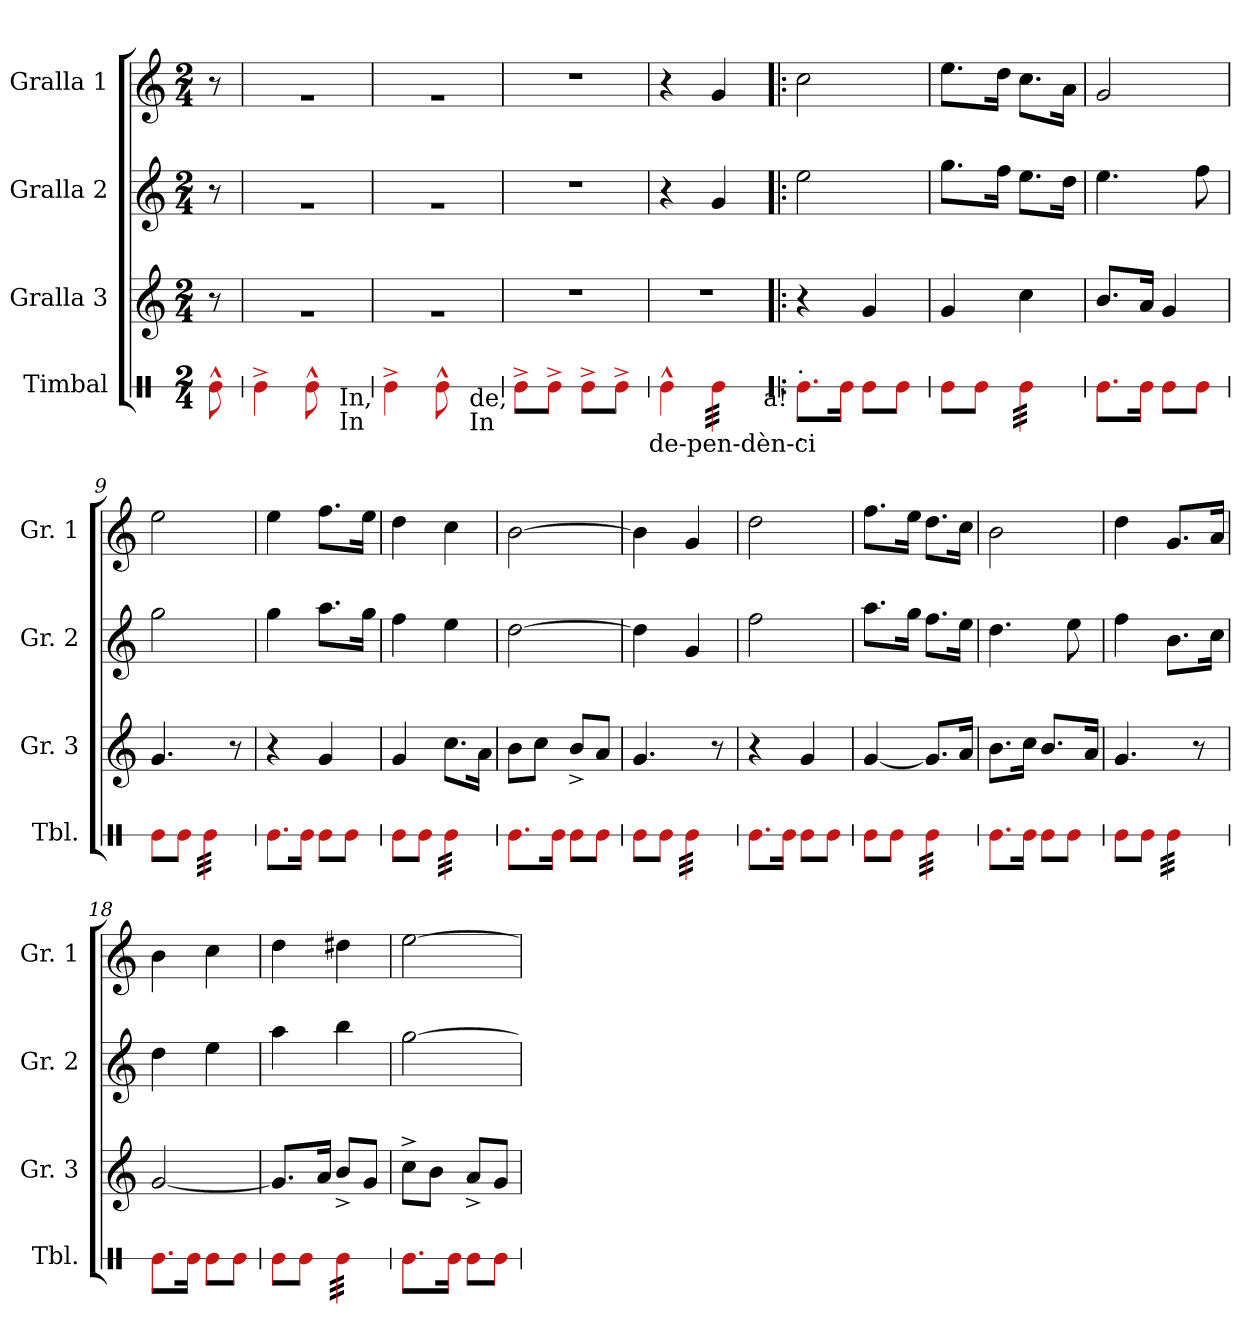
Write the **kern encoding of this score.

**kern	**kern	**kern	**kern
*part4	*part3	*part2	*part1
*staff4	*staff3	*staff2	*staff1
*I"Timbal	*I"Gralla 3	*I"Gralla 2	*I"Gralla 1
*I'Tbl.	*I'Gr. 3	*I'Gr. 2	*I'Gr. 1
*stria1	*	*	*
*clefX	*clefG2	*clefG2	*clefG2
*k[]	*k[]	*k[]	*k[]
*M2/4	*M2/4	*M2/4	*M2/4
*MM80	*MM80	*MM80	*MM80
=1	=1	=1	=1
8e^^\	8r	8r	8r
=2	=2	=2	=2
4e^\	2rg	2rg	2rg
8e^^\	.	.	.
!LO:TX:b:t=In,	!	!	!
!LO:TX:b:t=In	!	!	!
8ryy	.	.	.
=3	=3	=3	=3
4e^\	2rg	2rg	2rg
8e^^\	.	.	.
!LO:TX:b:t=de,	!	!	!
!LO:TX:b:t=In	!	!	!
8ryy	.	.	.
=4	=4	=4	=4
8e^\L	2r	2r	2r
8e^\J	.	.	.
8e^\L	.	.	.
8e^\J	.	.	.
!LO:TX:b:t=de-pen-dèn-ci	!	!	!
=5	=5	=5	=5
4e^^\	2r	4r	4r
*tremolo	*	*	*
32e\LLL	.	4g/	4g/
32e\	.	.	.
32e\	.	.	.
32e\	.	.	.
32e\	.	.	.
32e\	.	.	.
32e\	.	.	.
32e\JJJ	.	.	.
*Xtremolo	*	*	*
!LO:TX:b:t=a!	!	!	!
=6!|:	=6!|:	=6!|:	=6!|:
!LO:TX:b:t=.	!	!	!
!LO:TX:a:t=.	!	!	!
8.e\L	4r	2ee\	2cc\
16e\Jk	.	.	.
8e\L	4g/	.	.
8e\J	.	.	.
=7	=7	=7	=7
8e\L	4g/	8.gg\L	8.ee\L
8e\J	.	.	.
.	.	16ff\Jk	16dd\Jk
*tremolo	*	*	*
32e\LLL	4cc\	8.ee\L	8.cc\L
32e\	.	.	.
32e\	.	.	.
32e\	.	.	.
32e\	.	.	.
32e\	.	.	.
32e\	.	16dd\Jk	16a\Jk
32e\JJJ	.	.	.
*Xtremolo	*	*	*
=8	=8	=8	=8
8.e\L	8.b/L	4.ee\	2g/
16e\Jk	16a/Jk	.	.
8e\L	4g/	.	.
8e\J	.	8ff\	.
=9	=9	=9	=9
8e\L	4.g/	2gg\	2ee\
8e\J	.	.	.
*tremolo	*	*	*
32e\LLL	.	.	.
32e\	.	.	.
32e\	.	.	.
32e\	.	.	.
32e\	8r	.	.
32e\	.	.	.
32e\	.	.	.
32e\JJJ	.	.	.
*Xtremolo	*	*	*
=10	=10	=10	=10
8.e\L	4r	4gg\	4ee\
16e\Jk	.	.	.
8e\L	4g/	8.aa\L	8.ff\L
8e\J	.	.	.
.	.	16gg\Jk	16ee\Jk
!!LO:LB:g=z
=11	=11	=11	=11
8e\L	4g/	4ff\	4dd\
8e\J	.	.	.
*tremolo	*	*	*
32e\LLL	8.cc\L	4ee\	4cc\
32e\	.	.	.
32e\	.	.	.
32e\	.	.	.
32e\	.	.	.
32e\	.	.	.
32e\	16a\Jk	.	.
32e\JJJ	.	.	.
*Xtremolo	*	*	*
=12	=12	=12	=12
8.e\L	8b\L	[2dd\	[2b\
.	8cc\J	.	.
16e\Jk	.	.	.
8e\L	8b^/L	.	.
8e\J	8a/J	.	.
=13	=13	=13	=13
8e\L	4.g/	4dd\]	4b\]
8e\J	.	.	.
*tremolo	*	*	*
32e\LLL	.	4g/	4g/
32e\	.	.	.
32e\	.	.	.
32e\	.	.	.
32e\	8r	.	.
32e\	.	.	.
32e\	.	.	.
32e\JJJ	.	.	.
*Xtremolo	*	*	*
=14	=14	=14	=14
8.e\L	4r	2ff\	2dd\
16e\Jk	.	.	.
8e\L	4g/	.	.
8e\J	.	.	.
=15	=15	=15	=15
8e\L	[4g/	8.aa\L	8.ff\L
8e\J	.	.	.
.	.	16gg\Jk	16ee\Jk
*tremolo	*	*	*
32e\LLL	8.g/L]	8.ff\L	8.dd\L
32e\	.	.	.
32e\	.	.	.
32e\	.	.	.
32e\	.	.	.
32e\	.	.	.
32e\	16a/Jk	16ee\Jk	16cc\Jk
32e\JJJ	.	.	.
*Xtremolo	*	*	*
=16	=16	=16	=16
8.e\L	8.b\L	4.dd\	2b\
16e\Jk	16cc\Jk	.	.
8e\L	8.b/L	.	.
8e\J	.	8ee\	.
.	16a/Jk	.	.
=17	=17	=17	=17
8e\L	4.g/	4ff\	4dd\
8e\J	.	.	.
*tremolo	*	*	*
32e\LLL	.	8.b\L	8.g/L
32e\	.	.	.
32e\	.	.	.
32e\	.	.	.
32e\	8r	.	.
32e\	.	.	.
32e\	.	16cc\Jk	16a/Jk
32e\JJJ	.	.	.
*Xtremolo	*	*	*
=18	=18	=18	=18
8.e\L	[2g/	4dd\	4b\
16e\Jk	.	.	.
8e\L	.	4ee\	4cc\
8e\J	.	.	.
=19	=19	=19	=19
8e\L	8.g/L]	4aa\	4dd\
8e\J	.	.	.
.	16a/Jk	.	.
*tremolo	*	*	*
32e\LLL	8b^/L	4bb\	4dd#X\
32e\	.	.	.
32e\	.	.	.
32e\	.	.	.
32e\	8g/J	.	.
32e\	.	.	.
32e\	.	.	.
32e\JJJ	.	.	.
*Xtremolo	*	*	*
=20	=20	=20	=20
8.e\L	8cc^\L	[2gg\	[2ee\
.	8b\J	.	.
16e\Jk	.	.	.
8e\L	8a^/L	.	.
8e\J	8g/J	.	.
=	=	=	=
*-	*-	*-	*-
